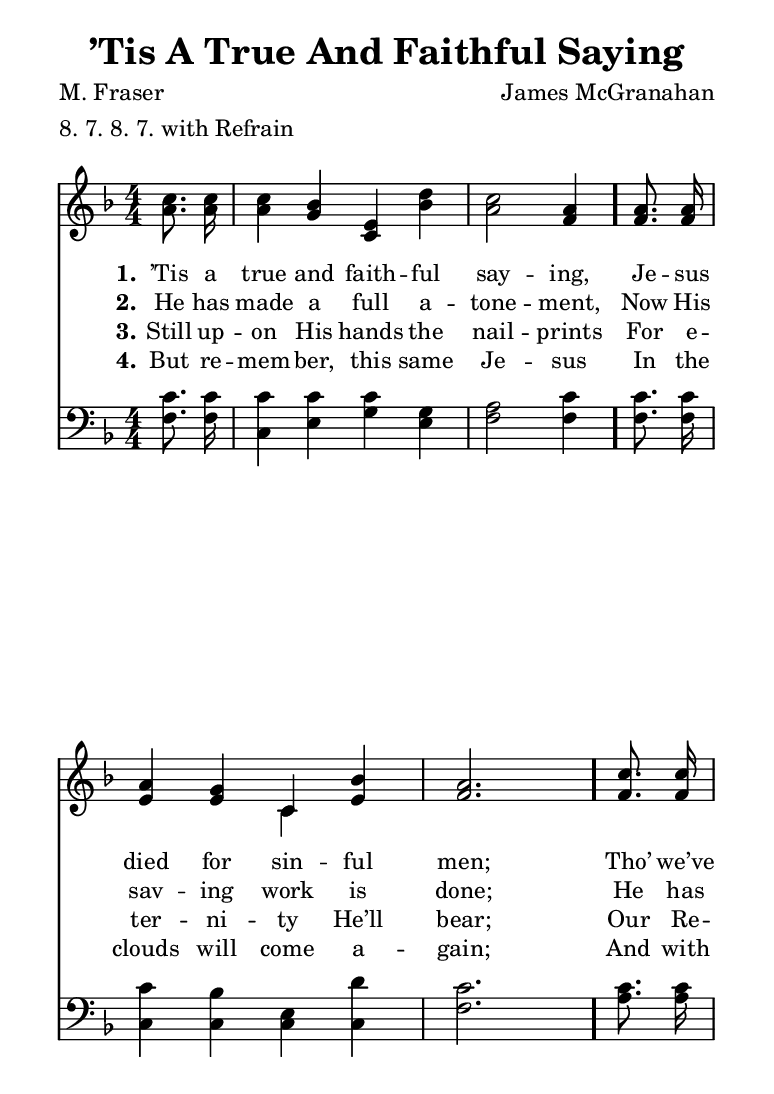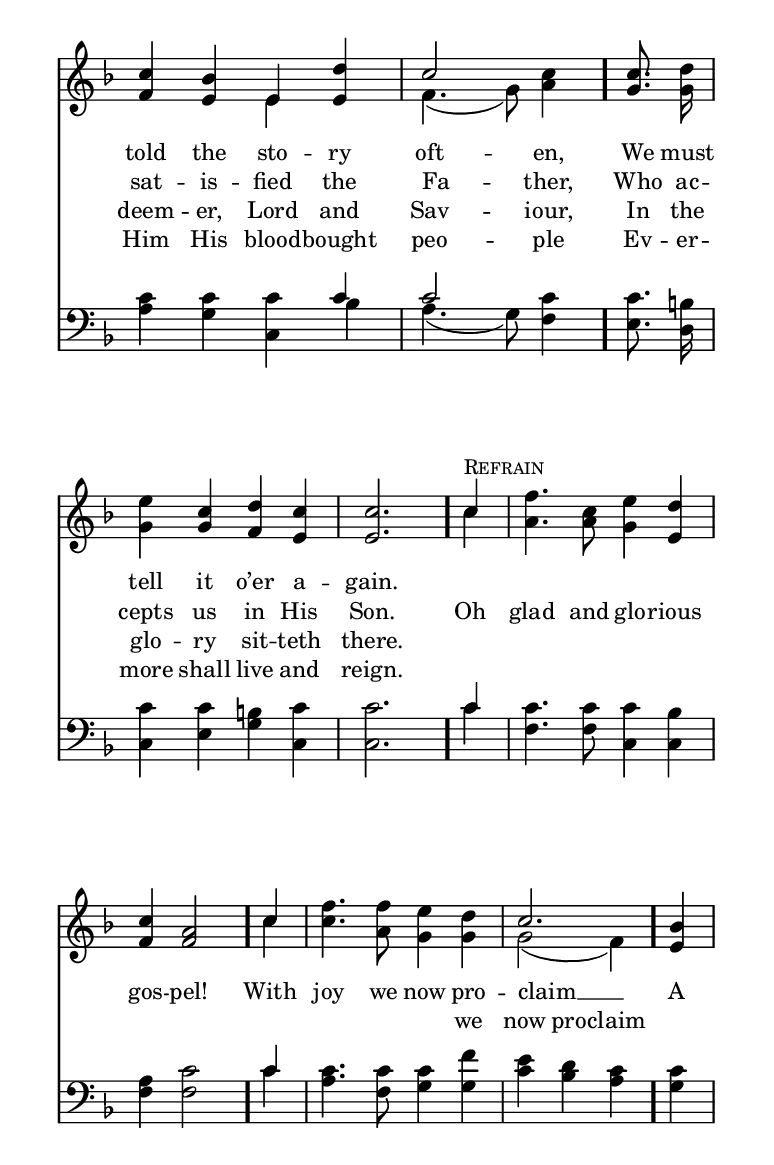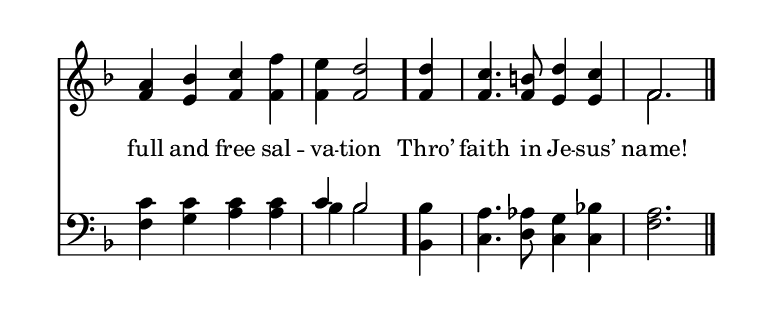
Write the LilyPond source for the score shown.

\include "common/global.ily"
\paper {
  \include "common/paper.ily"
  system-count = #(cond (is-eogsized 4) (#t #f))
}

\header{
  %gospel
  hymnnumber = "129"
  title = "’Tis A True And Faithful Saying"
  tunename = ""
  meter = "8. 7. 8. 7. with Refrain"
  poet = "M. Fraser"
  composer = "James McGranahan"
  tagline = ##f
}

% for fermata in MIDI
ta = { \tempo 4=80 }
tb = { \tempo 4=40 }

patternAA = { c8. c16 | c4 c4 c4 c4 | c2 c4 }
patternAB = { c8. c16 | c4 c4 c4 c4 | c2.   }
patternAC = { c8. c16 | c4 c4 c4 c4 | c4.( c8) c4 }

patternBA = { c4 | c4. c8 c4 c4 | c4 c2    }
patternBB = { c4 | c4. c8 c4 c4 | c2.      }
patternBC = { c4 | c4. c8 c4 c4 | c2( c4)  }
patternBD = { c4 | c4. c8 c4 c4 | c4 c4 c4 }

patternCA = { c4 | c4 c4 c4 c4 | c4 c2 }

global = {
  \include "common/overrides.ily"
  \override Staff.TimeSignature.style = #'numbered
  \time 4/4
  \override Score.MetronomeMark.transparent = ##t % hide all fermata changes too
  \ta
  \key f \major
  \partial 4
  \autoBeamOff
}

notesSoprano = {
\global
\relative c'' {

  \changePitch \patternAA { c c | c bes e, d' | c a }
  \changePitch \patternAB { a a | a g c, bes' | a }
  \changePitch \patternAA { c c | c bes e, d' | c c }
  \changePitch \patternAB { c d | e c d c | c } \eogbreak

  << s^\markup { \small \caps "Refrain" }
  \changePitch \patternBA { c | f c e d | c a } >>
  \changePitch \patternBB { c | f f e d | c }
  \changePitch \patternCA { bes | a bes c f | e d }
  \changePitch \patternBB { d | c b d c | f, }

  \bar "|."

}
}

notesAlto = {
\global
\relative e' {

  \changePitch \patternAA { a a | a g c, bes' | a f }
  \changePitch \patternAB { f f | e e c e | f }
  \changePitch \patternAC { f f | f e e e | f g a }
  \changePitch \patternAB { g g | g g f e | e }

  \changePitch \patternBA { c' | a a g e | f f }
  \changePitch \patternBC { c' | c a g g | g f }
  \changePitch \patternCA { e | f e f f | f f }
  \changePitch \patternBB { f | f f e e | f }

}
}

notesTenor = {
\global
\relative a {

  \changePitch \patternAA { c c | c c c g | a c }
  \changePitch \patternAB { c c | c bes e, d' | c }
  \changePitch \patternAA { c c | c c c c | c c }
  \changePitch \patternAB { c b | c c b c | c }

  \changePitch \patternBA { c | c c c bes | a c }
  \changePitch \patternBD { c | c c c f | e d c }
  \changePitch \patternCA { c | c c c c | c bes }
  \changePitch \patternBB { bes a aes g bes! | a }

}
}

notesBass = {
\global
\relative f {

  \changePitch \patternAA { f f | c e g e | f f }
  \changePitch \patternAB { f f | c c c c | f }
  \changePitch \patternAC { a a | a g c, bes' | a g f }
  \changePitch \patternAB { e d | c e g c, | c }

  \changePitch \patternBA { c' | f, f c c | f f }
  \changePitch \patternBD { c' a f g g | c bes a }
  \changePitch \patternCA { g | f g a a | bes bes }
  \changePitch \patternBB { bes, | c d c c | f }

}
}

Refrain = \lyricmode {

Oh glad and glo -- rious gos -- pel! \bar "."
With joy we now pro -- claim __ \bar "."
A full and free sal -- va -- tion \bar "."
Thro’ faith in Je -- sus’ name! \bar "."

}

wordsA = \lyricmode {
\set stanza = "1."

’Tis a true and faith -- ful say -- ing, \bar "."
Je -- sus died for sin -- ful men; \bar "."
Tho’ we’ve told the sto -- ry oft -- en, \bar "."
We must tell it o’er a -- gain. \bar "."

}

wordsB = \lyricmode {
\set stanza = "2."

He has made a full a -- tone -- ment,
Now His sav -- ing work is done;
He has sat -- is -- fied the Fa -- ther,
Who ac -- cepts us in His Son.

\Refrain

}

wordsC = \lyricmode {
\set stanza = "3."

Still up -- on His hands the nail -- prints
For e -- ter -- ni -- ty He’ll bear;
Our Re -- deem -- er, Lord and Sav -- iour,
In the glo -- ry sit -- teth there.

}

wordsD = \lyricmode {
\set stanza = "4."

But re -- mem -- ber, this same Je -- sus
In the clouds will come a -- gain;
And with Him His blood -- bought peo -- ple
Ev -- er -- more shall live and reign.

}

underWords = \lyricmode {

{ \repeat unfold 41 { \skip 4 } }
we now pro -- claim

}

\score {
  \context ChoirStaff <<
    \context Staff = upper <<
      \set Staff.autoBeaming = ##f
      \set ChoirStaff.systemStartDelimiter = #'SystemStartBar
      \set ChoirStaff.printPartCombineTexts = ##f
      \partcombine #'(2 . 9) \notesSoprano \notesAlto
      \context NullVoice = sopranos { \voiceOne << \notesSoprano >> }
      \context NullVoice = altos { \voiceTwo << \notesAlto >> }
      \context Lyrics = one   \lyricsto sopranos \wordsA
      \context Lyrics = two   \lyricsto altos    \wordsB % has Refrain, needs long extension line
      \context Lyrics = three \lyricsto sopranos \wordsC
      \context Lyrics = four  \lyricsto sopranos \wordsD
    >>
    \context Staff = men <<
      \set Staff.autoBeaming = ##f
      \clef bass
      \set ChoirStaff.printPartCombineTexts = ##f
      \partcombine #'(2 . 9) \notesTenor \notesBass
      \context NullVoice = tenors { \voiceOne << \notesTenor >> }
      \context NullVoice = basses { \voiceTwo << \notesBass >> }
    >>
    \context Lyrics = three \lyricsto tenors \underWords
  >>
  \layout {
    \include "common/layout.ily"
  }
  \midi{
    \include "common/midi.ily"
  }
}

\version "2.19.49"  % necessary for upgrading to future LilyPond versions.

% vi:set et ts=2 sw=2 ai nocindent syntax=lilypond:
